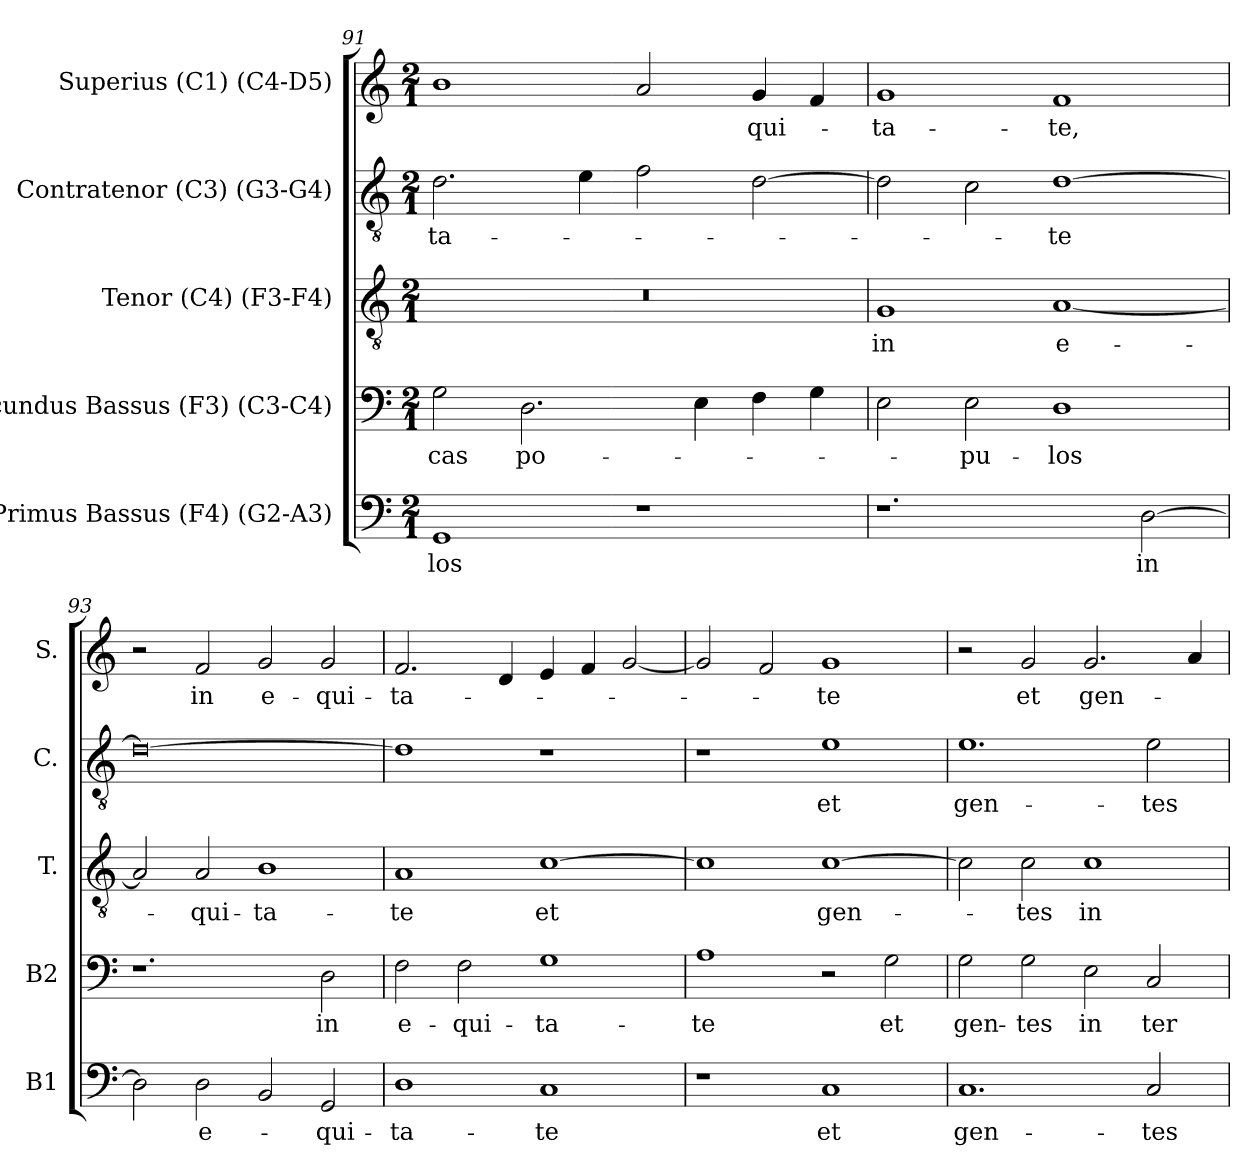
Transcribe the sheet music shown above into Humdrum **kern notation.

**kern	**text	**kern	**text	**kern	**text	**kern	**text	**kern	**text
*part5	*part5	*part4	*part4	*part3	*part3	*part2	*part2	*part1	*part1
*staff5	*staff5	*staff4	*staff4	*staff3	*staff3	*staff2	*staff2	*staff1	*staff1
*I"Primus Bassus (F4) (G2-A3)	*	*I"Secundus Bassus (F3) (C3-C4)	*	*I"Tenor (C4) (F3-F4)	*	*I"Contratenor (C3) (G3-G4)	*	*I"Superius (C1) (C4-D5)	*
*I'B1	*	*I'B2	*	*I'T.	*	*I'C.	*	*I'S.	*
*clefF4	*	*clefF4	*	*clefGv2	*	*clefGv2	*	*clefG2	*
*	*	*	*	*ITrd7c12	*	*ITrd7c12	*	*	*
*k[]	*	*k[]	*	*k[]	*	*k[]	*	*k[]	*
*C:	*	*C:	*	*C:	*	*C:	*	*C:	*
*M2/1	*	*M2/1	*	*M2/1	*	*M2/1	*	*M2/1	*
=91	=91	=91	=91	=91	=91	=91	=91	=91	=91
!	!LO:LY:b:color=#000000	!	!	!	!	!	!	!	!
!	!	!	!LO:LY:b:color=#000000	!LO:N:vis=1	!	!	!	!	!
!	!	!	!	!	!	!	!LO:LY:b:color=#000000	!	!
1GGi	-los	2Gi\	-cas	0r	.	2.Di\	-ta-	1bi	.
!	!	!	!LO:LY:b:color=#000000	!	!	!	!	!	!
.	.	2.Di\	po-	.	.	.	.	.	.
.	.	.	.	.	.	4Ei\	.	.	.
1r	.	.	.	.	.	2Fi\	.	2ai/	.
.	.	4Ei\	.	.	.	.	.	.	.
!	!	!	!	!	!	!	!	!	!LO:LY:b:color=#000000
.	.	4Fi\	.	.	.	[2Di\	.	4gi/	-qui-
.	.	4Gi\	.	.	.	.	.	4fi/	.
=92	=92	=92	=92	=92	=92	=92	=92	=92	=92
!	!	!	!	!	!LO:LY:b:color=#000000	!	!	!	!
!	!	!	!	!	!	!	!	!	!LO:LY:b:color=#000000
1.r	.	2Ei\	.	1GGi	in	2Di\]	.	1gi	-ta-
!	!	!	!LO:LY:b:color=#000000	!	!	!	!	!	!
.	.	2Ei\	-pu-	.	.	2Ci\	.	.	.
!	!	!	!LO:LY:b:color=#000000	!	!	!	!	!	!
!	!	!	!	!	!LO:LY:b:color=#000000	!	!	!	!
!	!	!	!	!	!	!	!LO:LY:b:color=#000000	!	!
!	!	!	!	!	!	!	!	!	!LO:LY:b:color=#000000
.	.	1Di	-los	[1AAi	e-	[1Di	-te	1fi	-te,
!	!LO:LY:b:color=#000000	!	!	!	!	!	!	!	!
[2Di\	in	.	.	.	.	.	.	.	.
=93	=93	=93	=93	=93	=93	=93	=93	=93	=93
2Di\]	.	1.r	.	2AAi/]	.	0Di_	.	2r	.
!	!LO:LY:b:color=#000000	!	!	!	!	!	!	!	!
!	!	!	!	!	!LO:LY:b:color=#000000	!	!	!	!
!	!	!	!	!	!	!	!	!	!LO:LY:b:color=#000000
2Di\	e-	.	.	2AAi/	-qui-	.	.	2fi/	in
!	!	!	!	!	!LO:LY:b:color=#000000	!	!	!	!
!	!	!	!	!	!	!	!	!	!LO:LY:b:color=#000000
2BBi/	.	.	.	1BBi	-ta-	.	.	2gi/	e-
!	!LO:LY:b:color=#000000	!	!	!	!	!	!	!	!
!	!	!	!LO:LY:b:color=#000000	!	!	!	!	!	!
!	!	!	!	!	!	!	!	!	!LO:LY:b:color=#000000
2GGi/	-qui-	2Di\	in	.	.	.	.	2gi/	-qui-
=94	=94	=94	=94	=94	=94	=94	=94	=94	=94
!	!LO:LY:b:color=#000000	!	!	!	!	!	!	!	!
!	!	!	!LO:LY:b:color=#000000	!	!	!	!	!	!
!	!	!	!	!	!LO:LY:b:color=#000000	!	!	!	!
!	!	!	!	!	!	!	!	!	!LO:LY:b:color=#000000
1Di	-ta-	2Fi\	e-	1AAi	-te	1Di]	.	2.fi/	-ta-
!	!	!	!LO:LY:b:color=#000000	!	!	!	!	!	!
.	.	2Fi\	-qui-	.	.	.	.	.	.
.	.	.	.	.	.	.	.	4di/	.
!	!LO:LY:b:color=#000000	!	!	!	!	!	!	!	!
!	!	!	!LO:LY:b:color=#000000	!	!	!	!	!	!
!	!	!	!	!	!LO:LY:b:color=#000000	!	!	!	!
1Ci	-te	1Gi	-ta-	[1Ci	et	1r	.	4ei/	.
.	.	.	.	.	.	.	.	4fi/	.
.	.	.	.	.	.	.	.	[2gi/	.
!!LO:LB:g=z
=95	=95	=95	=95	=95	=95	=95	=95	=95	=95
!	!	!	!LO:LY:b:color=#000000	!	!	!	!	!	!
1r	.	1Ai	-te	1Ci]	.	1r	.	2gi/]	.
.	.	.	.	.	.	.	.	2fi/	.
!	!LO:LY:b:color=#000000	!	!	!	!	!	!	!	!
!	!	!	!	!	!LO:LY:b:color=#000000	!	!	!	!
!	!	!	!	!	!	!	!LO:LY:b:color=#000000	!	!
!	!	!	!	!	!	!	!	!	!LO:LY:b:color=#000000
1Ci	et	2r	.	[1Ci	gen-	1Ei	et	1gi	-te
!	!	!	!LO:LY:b:color=#000000	!	!	!	!	!	!
.	.	2Gi\	et	.	.	.	.	.	.
=96	=96	=96	=96	=96	=96	=96	=96	=96	=96
!	!LO:LY:b:color=#000000	!	!	!	!	!	!	!	!
!	!	!	!LO:LY:b:color=#000000	!	!	!	!	!	!
!	!	!	!	!	!	!	!LO:LY:b:color=#000000	!	!
1.Ci	gen-	2Gi\	gen-	2Ci\]	.	1.Ei	gen-	2r	.
!	!	!	!LO:LY:b:color=#000000	!	!	!	!	!	!
!	!	!	!	!	!LO:LY:b:color=#000000	!	!	!	!
!	!	!	!	!	!	!	!	!	!LO:LY:b:color=#000000
.	.	2Gi\	-tes	2Ci\	-tes	.	.	2gi/	et
!	!	!	!LO:LY:b:color=#000000	!	!	!	!	!	!
!	!	!	!	!	!LO:LY:b:color=#000000	!	!	!	!
!	!	!	!	!	!	!	!	!	!LO:LY:b:color=#000000
.	.	2Ei\	in	1Ci	in	.	.	2.gi/	gen-
!	!LO:LY:b:color=#000000	!	!	!	!	!	!	!	!
!	!	!	!LO:LY:b:color=#000000	!	!	!	!	!	!
!	!	!	!	!	!	!	!LO:LY:b:color=#000000	!	!
2Ci/	-tes	2Ci/	ter-	.	.	2Ei\	-tes	.	.
.	.	.	.	.	.	.	.	4ai/	.
=	=	=	=	=	=	=	=	=	=
*-	*-	*-	*-	*-	*-	*-	*-	*-	*-
